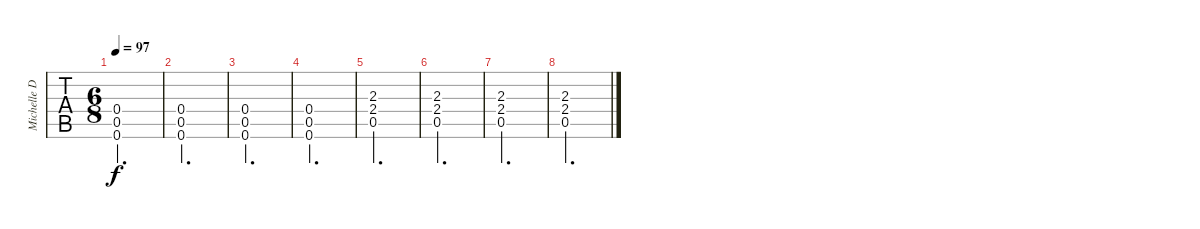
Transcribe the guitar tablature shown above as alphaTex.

\track ("Michelle DaRosa" "Michelle D") {instrument distortionguitar}
\staff {tabs}
\tuning (E4 B3 G3 D3 A2 D2) {hide}
\ts (6 8)
\tempo 97
\clef g2
\ks c
(0.4 0.5 0.6).2{d dy f} |
(0.4 0.5 0.6).2{d} |
(0.4 0.5 0.6).2{d} |
(0.4 0.5 0.6).2{d} |
(2.3 2.4 0.5).2{d} |
(2.3 2.4 0.5).2{d} |
(2.3 2.4 0.5).2{d} |
(2.3 2.4 0.5).2{d}
